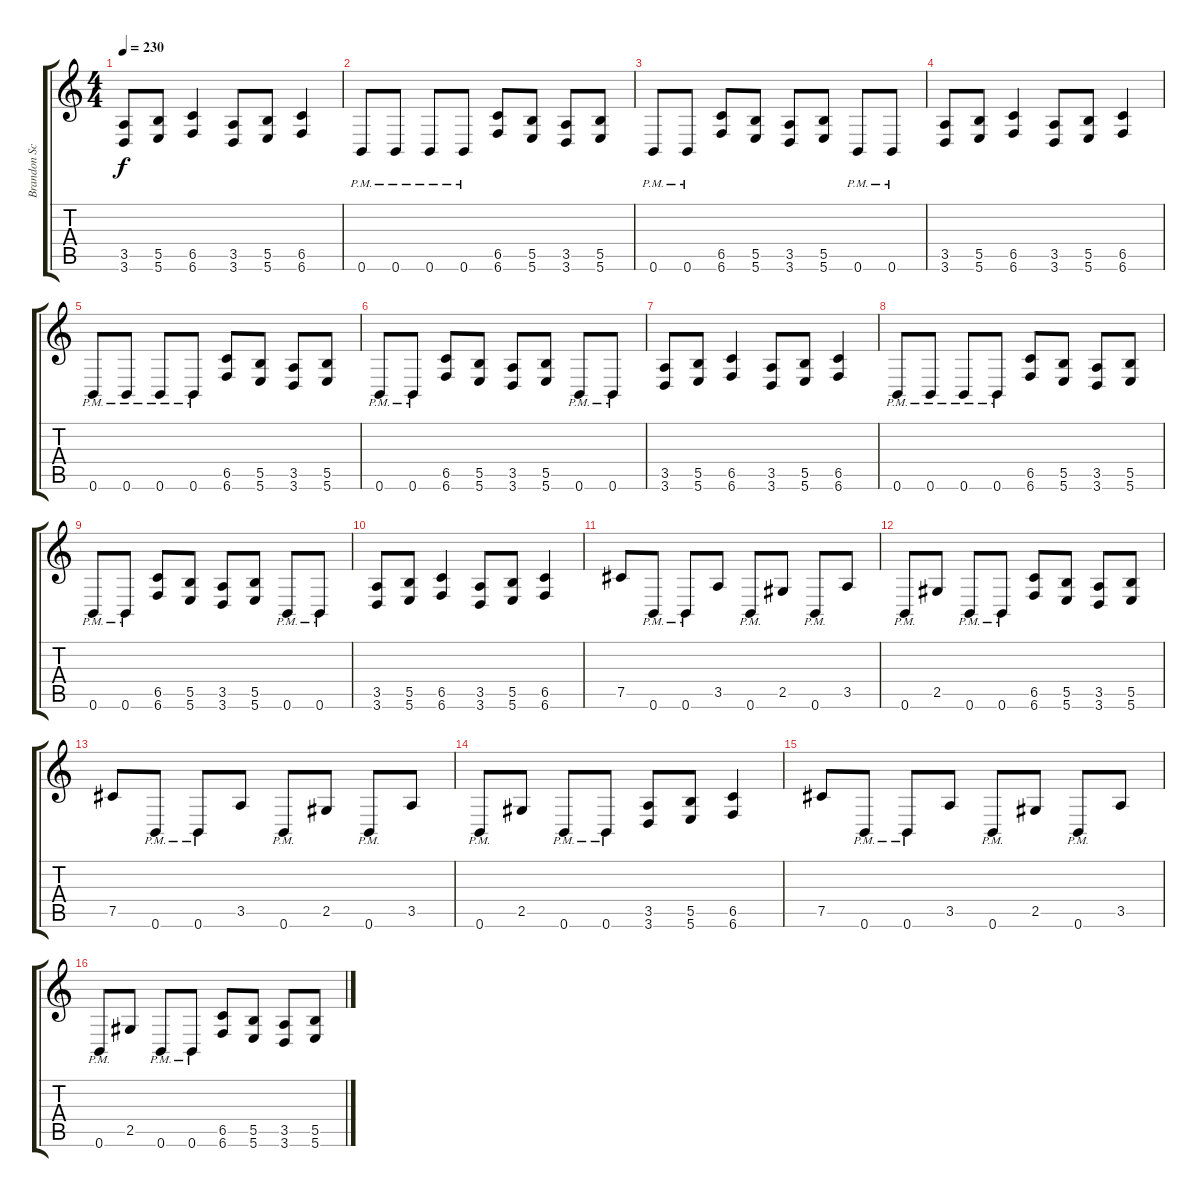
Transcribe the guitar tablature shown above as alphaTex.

\track ("Brandon Schieppati" "Brandon Sc") {instrument distortionguitar}
\staff {score tabs}
\tuning (Db4 Ab3 E3 B2 Gb2 B1) {hide}
\ts (4 4)
\tempo 230
\clef g2
\ks c
(3.5 3.6).8{dy f} (5.5 5.6).8 (6.5 6.6).4 (3.5 3.6).8 (5.5 5.6).8 (6.5 6.6).4 |
0.6{pm}.8 0.6{pm}.8 0.6{pm}.8 0.6{pm}.8 (6.5 6.6).8 (5.5 5.6).8 (3.5 3.6).8 (5.5 5.6).8 |
0.6{pm}.8 0.6{pm}.8 (6.5 6.6).8 (5.5 5.6).8 (3.5 3.6).8 (5.5 5.6).8 0.6{pm}.8 0.6{pm}.8 |
(3.5 3.6).8 (5.5 5.6).8 (6.5 6.6).4 (3.5 3.6).8 (5.5 5.6).8 (6.5 6.6).4 |
0.6{pm}.8 0.6{pm}.8 0.6{pm}.8 0.6{pm}.8 (6.5 6.6).8 (5.5 5.6).8 (3.5 3.6).8 (5.5 5.6).8 |
0.6{pm}.8 0.6{pm}.8 (6.5 6.6).8 (5.5 5.6).8 (3.5 3.6).8 (5.5 5.6).8 0.6{pm}.8 0.6{pm}.8 |
(3.5 3.6).8 (5.5 5.6).8 (6.5 6.6).4 (3.5 3.6).8 (5.5 5.6).8 (6.5 6.6).4 |
0.6{pm}.8 0.6{pm}.8 0.6{pm}.8 0.6{pm}.8 (6.5 6.6).8 (5.5 5.6).8 (3.5 3.6).8 (5.5 5.6).8 |
0.6{pm}.8 0.6{pm}.8 (6.5 6.6).8 (5.5 5.6).8 (3.5 3.6).8 (5.5 5.6).8 0.6{pm}.8 0.6{pm}.8 |
(3.5 3.6).8 (5.5 5.6).8 (6.5 6.6).4 (3.5 3.6).8 (5.5 5.6).8 (6.5 6.6).4 |
7.5.8 0.6{pm}.8 0.6{pm}.8 3.5.8 0.6{pm}.8 2.5.8 0.6{pm}.8 3.5.8 |
0.6{pm}.8 2.5.8 0.6{pm}.8 0.6{pm}.8 (6.5 6.6).8 (5.5 5.6).8 (3.5 3.6).8 (5.5 5.6).8 |
7.5.8 0.6{pm}.8 0.6{pm}.8 3.5.8 0.6{pm}.8 2.5.8 0.6{pm}.8 3.5.8 |
0.6{pm}.8 2.5.8 0.6{pm}.8 0.6{pm}.8 (3.5 3.6).8 (5.5 5.6).8 (6.5 6.6).4 |
7.5.8 0.6{pm}.8 0.6{pm}.8 3.5.8 0.6{pm}.8 2.5.8 0.6{pm}.8 3.5.8 |
0.6{pm}.8 2.5.8 0.6{pm}.8 0.6{pm}.8 (6.5 6.6).8 (5.5 5.6).8 (3.5 3.6).8 (5.5 5.6).8
